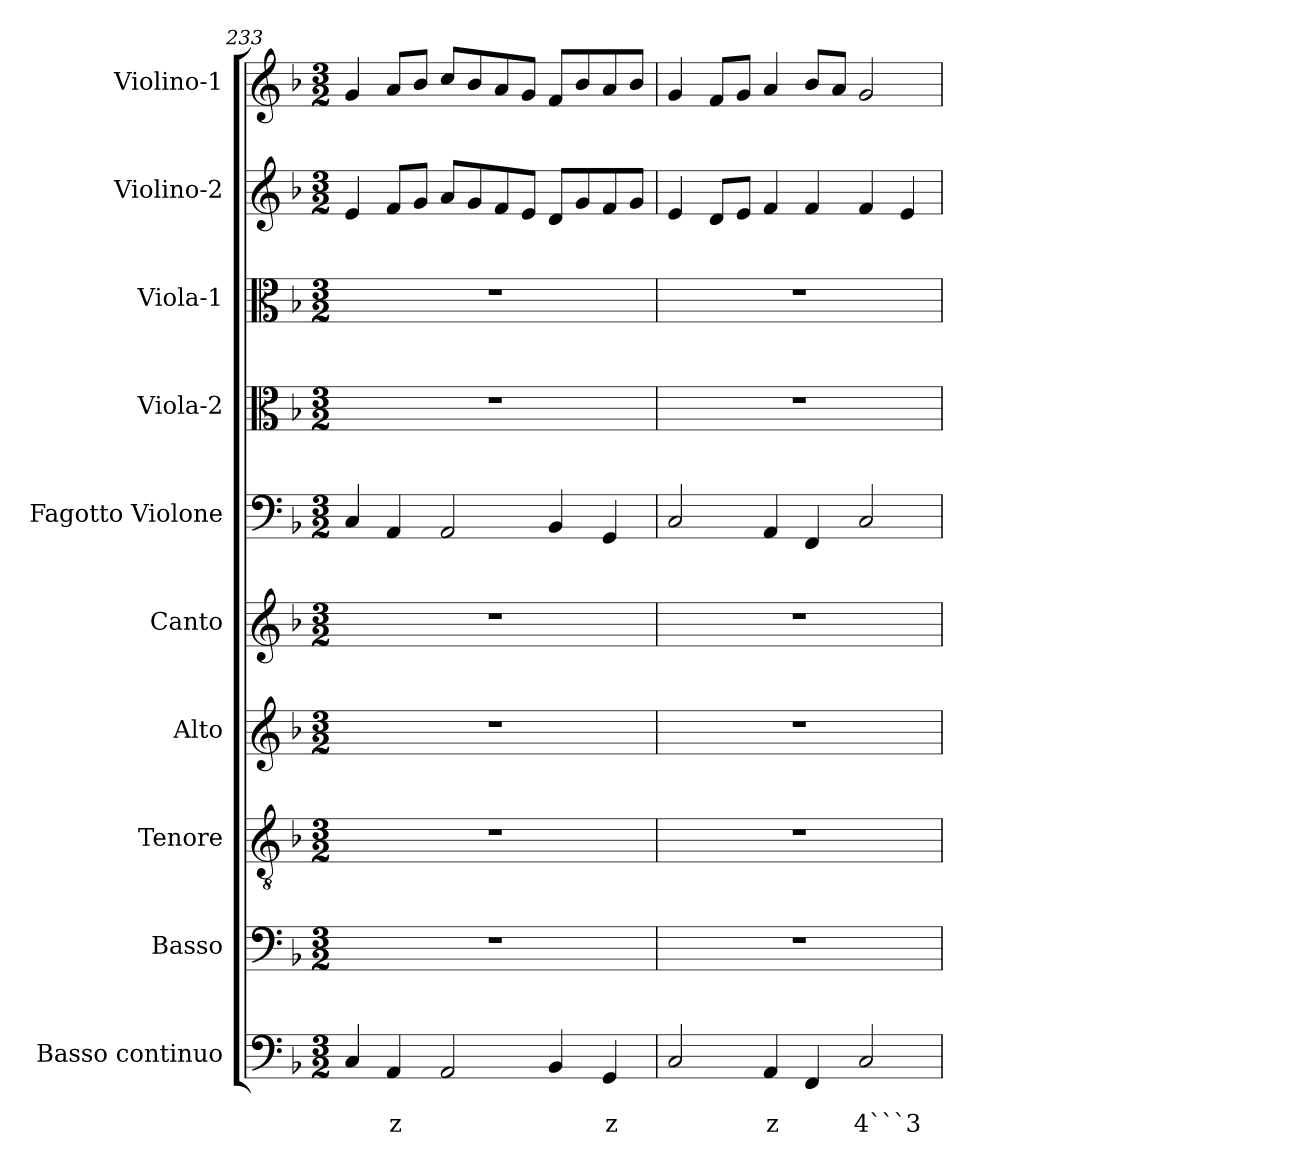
**kern	**text	**text	**kern	**kern	**kern	**kern	**kern	**kern	**kern	**kern	**kern
*part10	*part10	*part10	*part9	*part8	*part7	*part6	*part5	*part4	*part3	*part2	*part1
*staff10	*staff10	*staff10	*staff9	*staff8	*staff7	*staff6	*staff5	*staff4	*staff3	*staff2	*staff1
*I"Basso continuo	*	*	*I"Basso	*I"Tenore	*I"Alto	*I"Canto	*I"Fagotto Violone	*I"Viola-2	*I"Viola-1	*I"Violino-2	*I"Violino-1
*clefF4	*	*	*clefF4	*clefGv2	*clefG2	*clefG2	*clefF4	*clefC3	*clefC3	*clefG2	*clefG2
*k[b-]	*	*	*k[b-]	*k[b-]	*k[b-]	*k[b-]	*k[b-]	*k[b-]	*k[b-]	*k[b-]	*k[b-]
*F:	*	*	*F:	*F:	*F:	*F:	*F:	*F:	*F:	*F:	*F:
*M3/2	*	*	*M3/2	*M3/2	*M3/2	*M3/2	*M3/2	*M3/2	*M3/2	*M3/2	*M3/2
=233	=233	=233	=233	=233	=233	=233	=233	=233	=233	=233	=233
4C/	.	.	1.r	1.r	1.r	1.r	4C/	1.r	1.r	4e/	4g/
!	!	!LO:LY:b	!	!	!	!	!	!	!	!	!
4AA/	.	z	.	.	.	.	4AA/	.	.	8f/L	8a/L
.	.	.	.	.	.	.	.	.	.	8g/J	8b-/J
2AA/	.	.	.	.	.	.	2AA/	.	.	8a/L	8cc/L
.	.	.	.	.	.	.	.	.	.	8g/	8b-/
.	.	.	.	.	.	.	.	.	.	8f/	8a/
.	.	.	.	.	.	.	.	.	.	8e/J	8g/J
4BB-/	.	.	.	.	.	.	4BB-/	.	.	8d/L	8f/L
.	.	.	.	.	.	.	.	.	.	8g/	8b-/
!	!	!LO:LY:b	!	!	!	!	!	!	!	!	!
4GG/	.	z	.	.	.	.	4GG/	.	.	8f/	8a/
.	.	.	.	.	.	.	.	.	.	8g/J	8b-/J
!!LO:PB:g=z
=234	=234	=234	=234	=234	=234	=234	=234	=234	=234	=234	=234
2C/	.	.	1.r	1.r	1.r	1.r	2C/	1.r	1.r	4e/	4g/
.	.	.	.	.	.	.	.	.	.	8d/L	8f/L
.	.	.	.	.	.	.	.	.	.	8e/J	8g/J
!	!	!LO:LY:b	!	!	!	!	!	!	!	!	!
4AA/	.	z	.	.	.	.	4AA/	.	.	4f/	4a/
4FF/	.	.	.	.	.	.	4FF/	.	.	4f/	8b-/L
.	.	.	.	.	.	.	.	.	.	.	8a/J
!	!	!LO:LY:b	!	!	!	!	!	!	!	!	!
2C/	.	4```3	.	.	.	.	2C/	.	.	4f/	2g/
.	.	.	.	.	.	.	.	.	.	4e/	.
=	=	=	=	=	=	=	=	=	=	=	=
*-	*-	*-	*-	*-	*-	*-	*-	*-	*-	*-	*-
